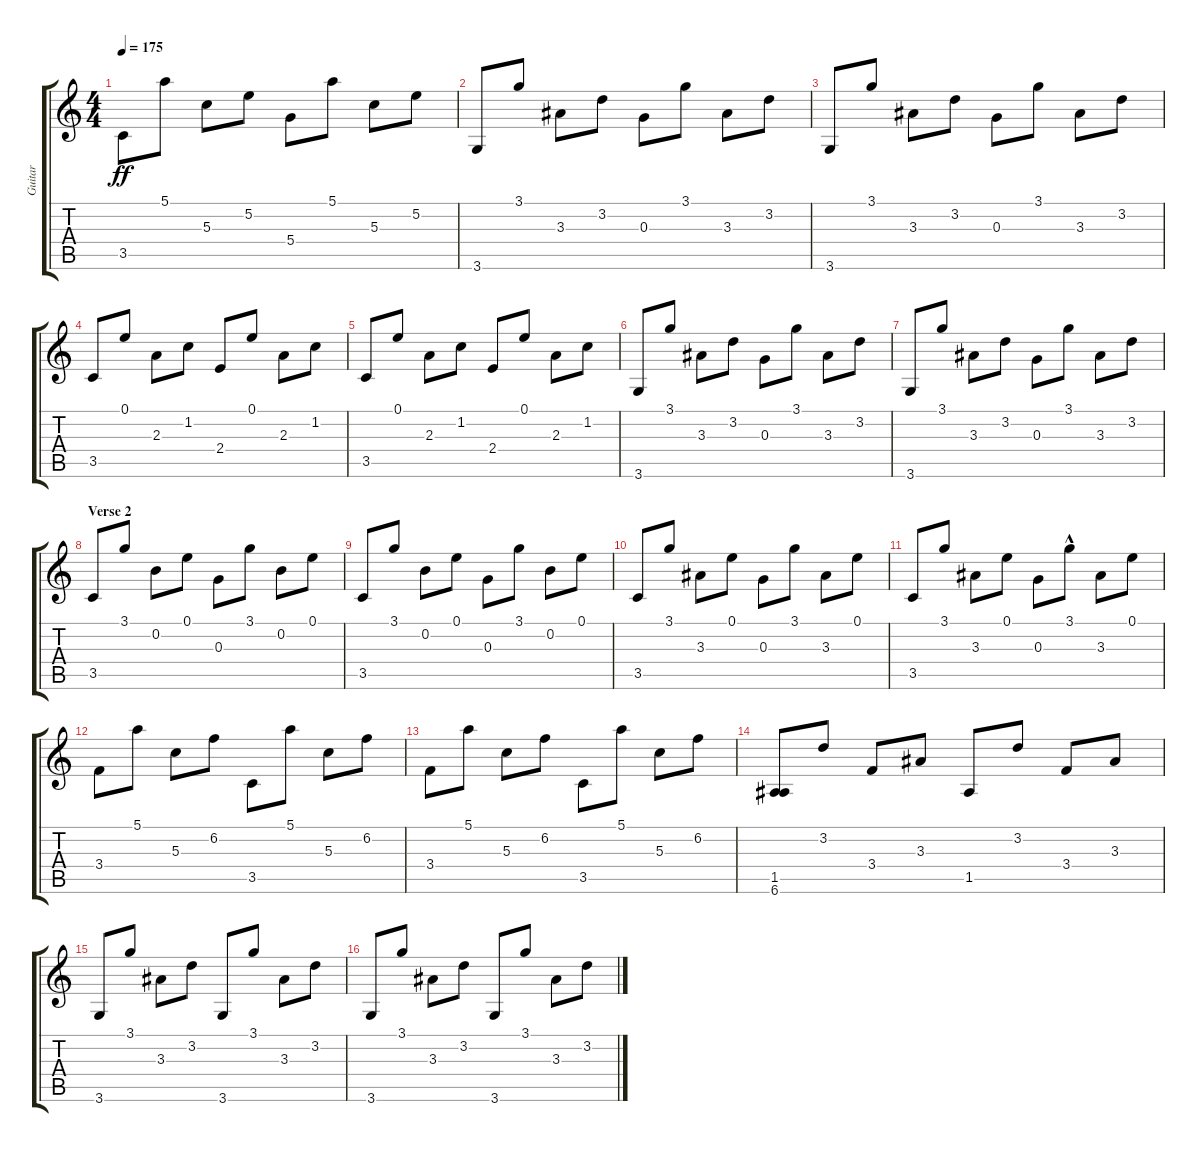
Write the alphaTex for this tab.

\track ("Guitar" "Guitar") {instrument acousticguitarsteel}
\staff {score tabs}
\tuning (E4 B3 G3 D3 A2 E2) {hide}
\ts (4 4)
\tempo 175
\clef g2
\ks c
3.5.8{dy ff} 5.1.8 5.3.8 5.2.8 5.4.8 5.1.8 5.3.8 5.2.8 |
3.6.8 3.1.8 3.3.8 3.2.8 0.3.8 3.1.8 3.3.8 3.2.8 |
3.6.8 3.1.8 3.3.8 3.2.8 0.3.8 3.1.8 3.3.8 3.2.8 |
3.5.8 0.1.8 2.3.8 1.2.8 2.4.8 0.1.8 2.3.8 1.2.8 |
3.5.8 0.1.8 2.3.8 1.2.8 2.4.8 0.1.8 2.3.8 1.2.8 |
3.6.8 3.1.8 3.3.8 3.2.8 0.3.8 3.1.8 3.3.8 3.2.8 |
3.6.8 3.1.8 3.3.8 3.2.8 0.3.8 3.1.8 3.3.8 3.2.8 |
\section ("" "Verse 2")
3.5.8 3.1.8 0.2.8 0.1.8 0.3.8 3.1.8 0.2.8 0.1.8 |
3.5.8 3.1.8 0.2.8 0.1.8 0.3.8 3.1.8 0.2.8 0.1.8 |
3.5.8 3.1.8 3.3.8 0.1.8 0.3.8 3.1.8 3.3.8 0.1.8 |
3.5.8 3.1.8 3.3.8 0.1.8 0.3.8 3.1{hac}.8 3.3.8 0.1.8 |
3.4.8 5.1.8 5.3.8 6.2.8 3.5.8 5.1.8 5.3.8 6.2.8 |
3.4.8 5.1.8 5.3.8 6.2.8 3.5.8 5.1.8 5.3.8 6.2.8 |
(1.5 6.6).8 3.2.8 3.4.8 3.3.8 1.5.8 3.2.8 3.4.8 3.3.8 |
3.6.8 3.1.8 3.3.8 3.2.8 3.6.8 3.1.8 3.3.8 3.2.8 |
3.6.8 3.1.8 3.3.8 3.2.8 3.6.8 3.1.8 3.3.8 3.2.8
